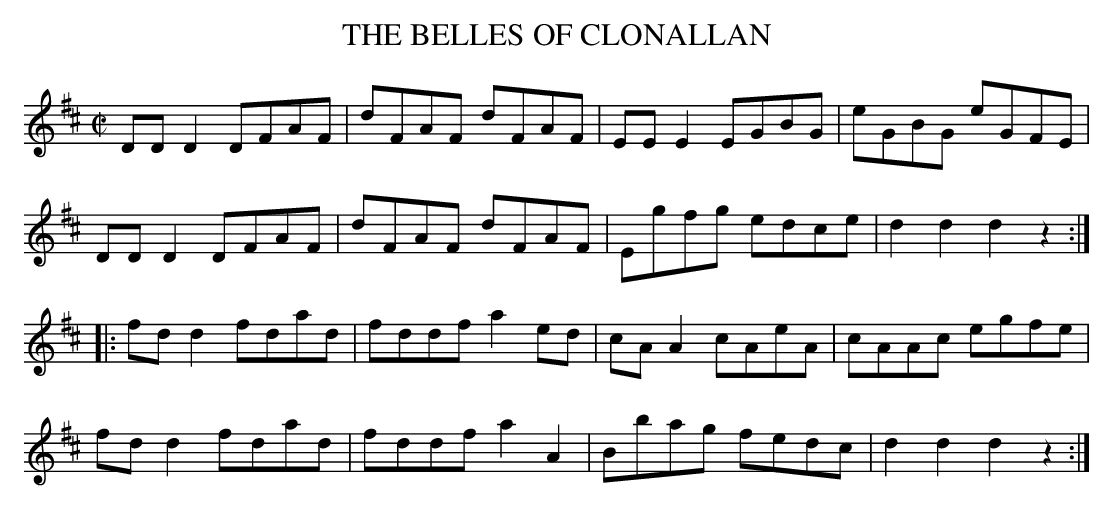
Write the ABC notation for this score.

X:1
T: THE BELLES OF CLONALLAN
M: C|
L: 1/8
K: D
DD D2 DFAF|dFAF dFAF|EE E2 EGBG|eGBG eGFE|
DD D2 DFAF|dFAF dFAF|Egfg edce|d2 d2 d2 z2:|
|:fd d2 fdad|fddf a2 ed|cA A2 cAeA|cAAc egfe|
fd d2 fdad|fddf a2 A2|Bbag fedc|d2 d2 d2 z2:|
